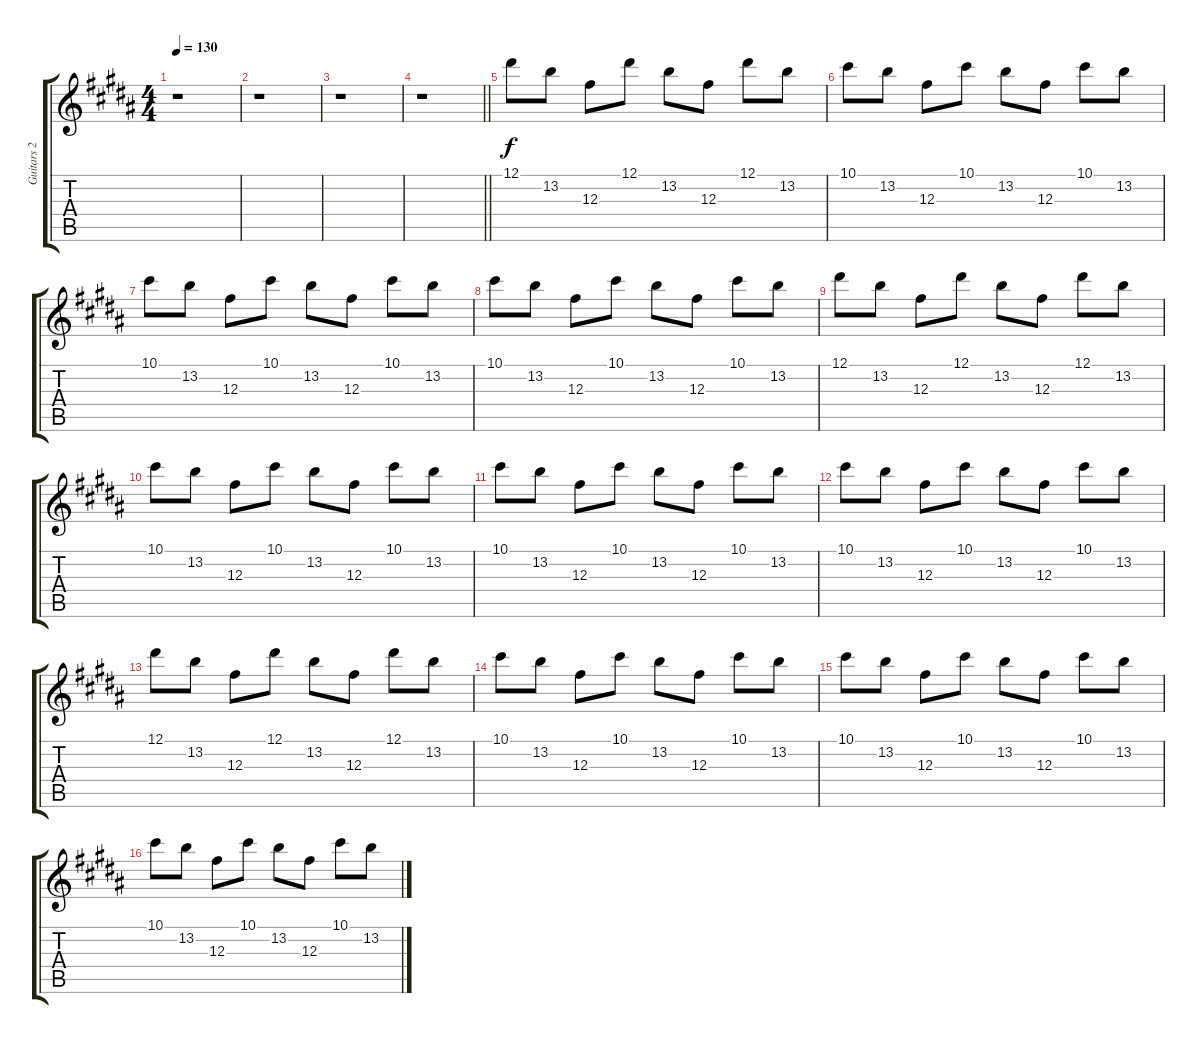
\track ("Guitars 2" "Guitars 2") {instrument electricguitarclean}
\staff {score tabs}
\tuning (Eb4 Bb3 Gb3 Db3 Ab2 Eb2) {hide}
\ts (4 4)
\tempo 130
\clef g2
\ks b
r.1{dy f} |
r.1 |
r.1 |
\barLineRight lightlight
r.1 |
12.1.8 13.2.8 12.3.8 12.1.8 13.2.8 12.3.8 12.1.8 13.2.8 |
10.1.8 13.2.8 12.3.8 10.1.8 13.2.8 12.3.8 10.1.8 13.2.8 |
10.1.8 13.2.8 12.3.8 10.1.8 13.2.8 12.3.8 10.1.8 13.2.8 |
10.1.8 13.2.8 12.3.8 10.1.8 13.2.8 12.3.8 10.1.8 13.2.8 |
12.1.8 13.2.8 12.3.8 12.1.8 13.2.8 12.3.8 12.1.8 13.2.8 |
10.1.8 13.2.8 12.3.8 10.1.8 13.2.8 12.3.8 10.1.8 13.2.8 |
10.1.8 13.2.8 12.3.8 10.1.8 13.2.8 12.3.8 10.1.8 13.2.8 |
10.1.8 13.2.8 12.3.8 10.1.8 13.2.8 12.3.8 10.1.8 13.2.8 |
12.1.8 13.2.8 12.3.8 12.1.8 13.2.8 12.3.8 12.1.8 13.2.8 |
10.1.8 13.2.8 12.3.8 10.1.8 13.2.8 12.3.8 10.1.8 13.2.8 |
10.1.8 13.2.8 12.3.8 10.1.8 13.2.8 12.3.8 10.1.8 13.2.8 |
10.1.8 13.2.8 12.3.8 10.1.8 13.2.8 12.3.8 10.1.8 13.2.8
